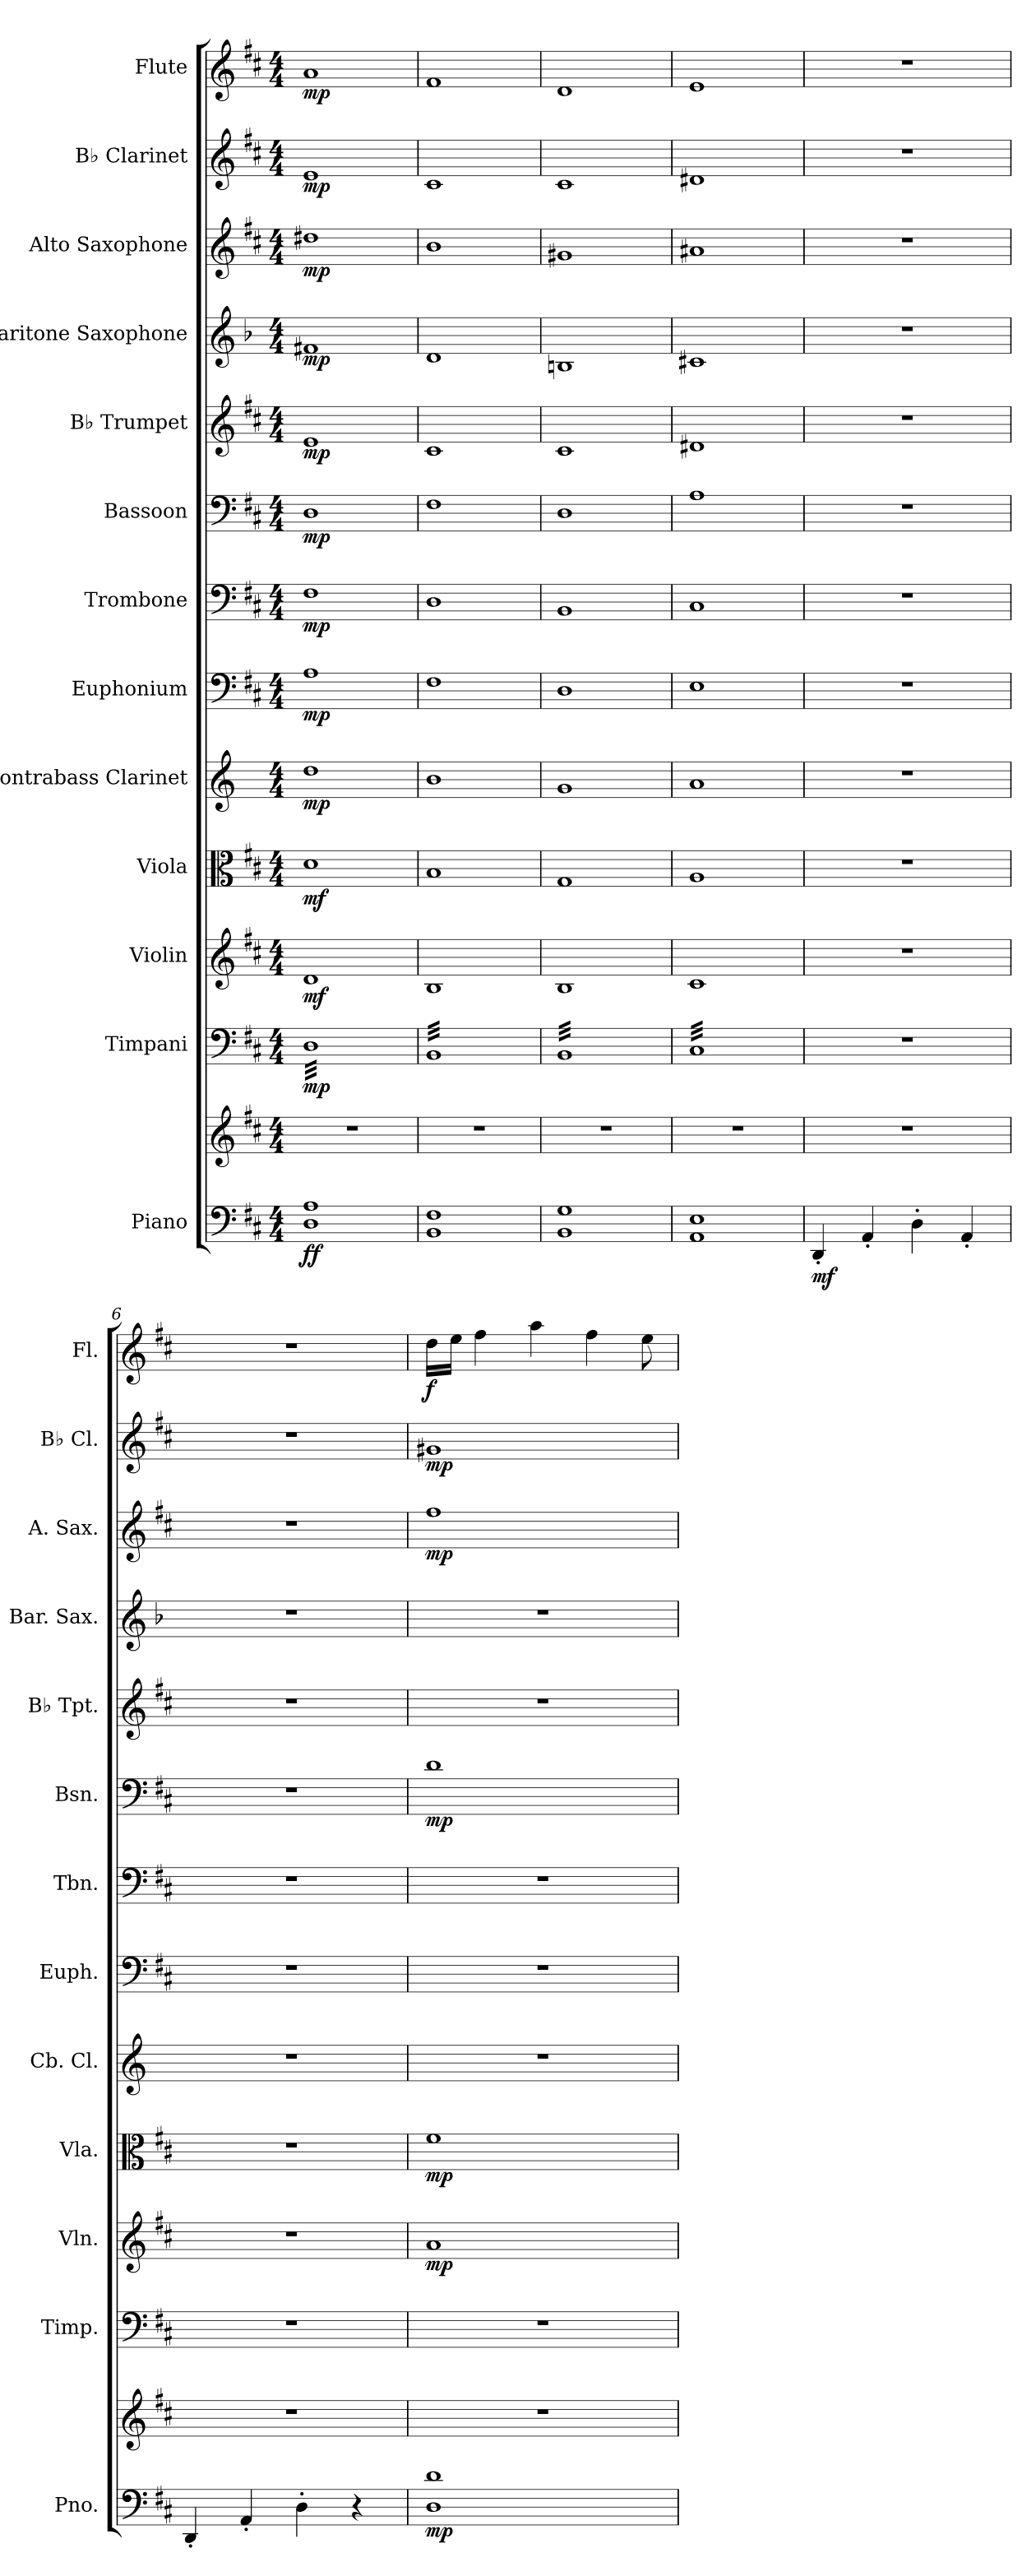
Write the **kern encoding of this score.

**kern	**kern	**dynam	**kern	**dynam	**kern	**dynam	**kern	**dynam	**kern	**dynam	**kern	**dynam	**kern	**dynam	**kern	**dynam	**kern	**dynam	**kern	**dynam	**kern	**dynam	**kern	**dynam	**kern	**dynam
*part13	*part13	*part13	*part12	*part12	*part11	*part11	*part10	*part10	*part9	*part9	*part8	*part8	*part7	*part7	*part6	*part6	*part5	*part5	*part4	*part4	*part3	*part3	*part2	*part2	*part1	*part1
*staff14	*staff13	*staff13/14	*staff12	*staff12	*staff11	*staff11	*staff10	*staff10	*staff9	*staff9	*staff8	*staff8	*staff7	*staff7	*staff6	*staff6	*staff5	*staff5	*staff4	*staff4	*staff3	*staff3	*staff2	*staff2	*staff1	*staff1
*I"Piano	*	*	*I"Timpani	*	*I"Violin	*	*I"Viola	*	*I"Contrabass Clarinet	*	*I"Euphonium	*	*I"Trombone	*	*I"Bassoon	*	*I"B♭ Trumpet	*	*I"Baritone Saxophone	*	*I"Alto Saxophone	*	*I"B♭ Clarinet	*	*I"Flute	*
*I'Pno.	*	*	*I'Timp.	*	*I'Vln.	*	*I'Vla.	*	*I'Cb. Cl.	*	*I'Euph.	*	*I'Tbn.	*	*I'Bsn.	*	*I'B♭ Tpt.	*	*I'Bar. Sax.	*	*I'A. Sax.	*	*I'B♭ Cl.	*	*I'Fl.	*
*clefF4	*clefG2	*	*clefF4	*	*clefG2	*	*clefC3	*	*clefG2	*	*clefF4	*	*clefF4	*	*clefF4	*	*clefG2	*	*clefG2	*	*clefG2	*	*clefG2	*	*clefG2	*
*	*	*	*	*	*	*	*	*	*ITrd15c26	*	*	*	*	*	*	*	*ITrd1c2	*	*ITrd12c21	*	*ITrd5c9	*	*ITrd1c2	*	*	*
*k[f#c#]	*k[f#c#]	*	*k[f#c#]	*	*k[f#c#]	*	*k[f#c#]	*	*k[]	*	*k[f#c#]	*	*k[f#c#]	*	*k[f#c#]	*	*k[]	*	*k[b-]	*	*k[b-]	*	*k[]	*	*k[f#c#]	*
*M4/4	*M4/4	*	*M4/4	*	*M4/4	*	*M4/4	*	*M4/4	*	*M4/4	*	*M4/4	*	*M4/4	*	*M4/4	*	*M4/4	*	*M4/4	*	*M4/4	*	*M4/4	*
*MM80	*MM80	*	*MM80	*	*MM80	*	*MM80	*	*MM80	*	*MM80	*	*MM80	*	*MM80	*	*MM80	*	*MM80	*	*MM80	*	*MM80	*	*MM80	*
=1	=1	=1	=1	=1	=1	=1	=1	=1	=1	=1	=1	=1	=1	=1	=1	=1	=1	=1	=1	=1	=1	=1	=1	=1	=1	=1
!	!	!LO:DY:b=2	!	!LO:DY:b	!	!LO:DY:b	!	!LO:DY:b	!	!LO:DY:b	!	!LO:DY:b	!	!LO:DY:b	!	!LO:DY:b	!	!LO:DY:b	!	!LO:DY:b	!	!LO:DY:b	!	!LO:DY:b	!	!LO:DY:b
*	*	*	*tremolo	*	*	*	*	*	*	*	*	*	*	*	*	*	*	*	*	*	*	*	*	*	*	*
1D 1A	1r	ff	32DLLL	mp	1d	mf	1d	mf	1D	mp	1A	mp	1F#	mp	1D	mp	1d	mp	1F#X	mp	1f#X	mp	1d	mp	1a	mp
.	.	.	32D	.	.	.	.	.	.	.	.	.	.	.	.	.	.	.	.	.	.	.	.	.	.	.
.	.	.	32D	.	.	.	.	.	.	.	.	.	.	.	.	.	.	.	.	.	.	.	.	.	.	.
.	.	.	32D	.	.	.	.	.	.	.	.	.	.	.	.	.	.	.	.	.	.	.	.	.	.	.
.	.	.	32D	.	.	.	.	.	.	.	.	.	.	.	.	.	.	.	.	.	.	.	.	.	.	.
.	.	.	32D	.	.	.	.	.	.	.	.	.	.	.	.	.	.	.	.	.	.	.	.	.	.	.
.	.	.	32D	.	.	.	.	.	.	.	.	.	.	.	.	.	.	.	.	.	.	.	.	.	.	.
.	.	.	32D	.	.	.	.	.	.	.	.	.	.	.	.	.	.	.	.	.	.	.	.	.	.	.
.	.	.	32D	.	.	.	.	.	.	.	.	.	.	.	.	.	.	.	.	.	.	.	.	.	.	.
.	.	.	32D	.	.	.	.	.	.	.	.	.	.	.	.	.	.	.	.	.	.	.	.	.	.	.
.	.	.	32D	.	.	.	.	.	.	.	.	.	.	.	.	.	.	.	.	.	.	.	.	.	.	.
.	.	.	32D	.	.	.	.	.	.	.	.	.	.	.	.	.	.	.	.	.	.	.	.	.	.	.
.	.	.	32D	.	.	.	.	.	.	.	.	.	.	.	.	.	.	.	.	.	.	.	.	.	.	.
.	.	.	32D	.	.	.	.	.	.	.	.	.	.	.	.	.	.	.	.	.	.	.	.	.	.	.
.	.	.	32D	.	.	.	.	.	.	.	.	.	.	.	.	.	.	.	.	.	.	.	.	.	.	.
.	.	.	32D	.	.	.	.	.	.	.	.	.	.	.	.	.	.	.	.	.	.	.	.	.	.	.
.	.	.	32D	.	.	.	.	.	.	.	.	.	.	.	.	.	.	.	.	.	.	.	.	.	.	.
.	.	.	32D	.	.	.	.	.	.	.	.	.	.	.	.	.	.	.	.	.	.	.	.	.	.	.
.	.	.	32D	.	.	.	.	.	.	.	.	.	.	.	.	.	.	.	.	.	.	.	.	.	.	.
.	.	.	32D	.	.	.	.	.	.	.	.	.	.	.	.	.	.	.	.	.	.	.	.	.	.	.
.	.	.	32D	.	.	.	.	.	.	.	.	.	.	.	.	.	.	.	.	.	.	.	.	.	.	.
.	.	.	32D	.	.	.	.	.	.	.	.	.	.	.	.	.	.	.	.	.	.	.	.	.	.	.
.	.	.	32D	.	.	.	.	.	.	.	.	.	.	.	.	.	.	.	.	.	.	.	.	.	.	.
.	.	.	32D	.	.	.	.	.	.	.	.	.	.	.	.	.	.	.	.	.	.	.	.	.	.	.
.	.	.	32D	.	.	.	.	.	.	.	.	.	.	.	.	.	.	.	.	.	.	.	.	.	.	.
.	.	.	32D	.	.	.	.	.	.	.	.	.	.	.	.	.	.	.	.	.	.	.	.	.	.	.
.	.	.	32D	.	.	.	.	.	.	.	.	.	.	.	.	.	.	.	.	.	.	.	.	.	.	.
.	.	.	32D	.	.	.	.	.	.	.	.	.	.	.	.	.	.	.	.	.	.	.	.	.	.	.
.	.	.	32D	.	.	.	.	.	.	.	.	.	.	.	.	.	.	.	.	.	.	.	.	.	.	.
.	.	.	32D	.	.	.	.	.	.	.	.	.	.	.	.	.	.	.	.	.	.	.	.	.	.	.
.	.	.	32D	.	.	.	.	.	.	.	.	.	.	.	.	.	.	.	.	.	.	.	.	.	.	.
.	.	.	32DJJJ	.	.	.	.	.	.	.	.	.	.	.	.	.	.	.	.	.	.	.	.	.	.	.
=2	=2	=2	=2	=2	=2	=2	=2	=2	=2	=2	=2	=2	=2	=2	=2	=2	=2	=2	=2	=2	=2	=2	=2	=2	=2	=2
1BB 1F#	1r	.	32BBLLL	.	1B	.	1B	.	1BB	.	1F#	.	1D	.	1F#	.	1B	.	1D	.	1d	.	1B	.	1f#	.
.	.	.	32BB	.	.	.	.	.	.	.	.	.	.	.	.	.	.	.	.	.	.	.	.	.	.	.
.	.	.	32BB	.	.	.	.	.	.	.	.	.	.	.	.	.	.	.	.	.	.	.	.	.	.	.
.	.	.	32BB	.	.	.	.	.	.	.	.	.	.	.	.	.	.	.	.	.	.	.	.	.	.	.
.	.	.	32BB	.	.	.	.	.	.	.	.	.	.	.	.	.	.	.	.	.	.	.	.	.	.	.
.	.	.	32BB	.	.	.	.	.	.	.	.	.	.	.	.	.	.	.	.	.	.	.	.	.	.	.
.	.	.	32BB	.	.	.	.	.	.	.	.	.	.	.	.	.	.	.	.	.	.	.	.	.	.	.
.	.	.	32BB	.	.	.	.	.	.	.	.	.	.	.	.	.	.	.	.	.	.	.	.	.	.	.
.	.	.	32BB	.	.	.	.	.	.	.	.	.	.	.	.	.	.	.	.	.	.	.	.	.	.	.
.	.	.	32BB	.	.	.	.	.	.	.	.	.	.	.	.	.	.	.	.	.	.	.	.	.	.	.
.	.	.	32BB	.	.	.	.	.	.	.	.	.	.	.	.	.	.	.	.	.	.	.	.	.	.	.
.	.	.	32BB	.	.	.	.	.	.	.	.	.	.	.	.	.	.	.	.	.	.	.	.	.	.	.
.	.	.	32BB	.	.	.	.	.	.	.	.	.	.	.	.	.	.	.	.	.	.	.	.	.	.	.
.	.	.	32BB	.	.	.	.	.	.	.	.	.	.	.	.	.	.	.	.	.	.	.	.	.	.	.
.	.	.	32BB	.	.	.	.	.	.	.	.	.	.	.	.	.	.	.	.	.	.	.	.	.	.	.
.	.	.	32BB	.	.	.	.	.	.	.	.	.	.	.	.	.	.	.	.	.	.	.	.	.	.	.
.	.	.	32BB	.	.	.	.	.	.	.	.	.	.	.	.	.	.	.	.	.	.	.	.	.	.	.
.	.	.	32BB	.	.	.	.	.	.	.	.	.	.	.	.	.	.	.	.	.	.	.	.	.	.	.
.	.	.	32BB	.	.	.	.	.	.	.	.	.	.	.	.	.	.	.	.	.	.	.	.	.	.	.
.	.	.	32BB	.	.	.	.	.	.	.	.	.	.	.	.	.	.	.	.	.	.	.	.	.	.	.
.	.	.	32BB	.	.	.	.	.	.	.	.	.	.	.	.	.	.	.	.	.	.	.	.	.	.	.
.	.	.	32BB	.	.	.	.	.	.	.	.	.	.	.	.	.	.	.	.	.	.	.	.	.	.	.
.	.	.	32BB	.	.	.	.	.	.	.	.	.	.	.	.	.	.	.	.	.	.	.	.	.	.	.
.	.	.	32BB	.	.	.	.	.	.	.	.	.	.	.	.	.	.	.	.	.	.	.	.	.	.	.
.	.	.	32BB	.	.	.	.	.	.	.	.	.	.	.	.	.	.	.	.	.	.	.	.	.	.	.
.	.	.	32BB	.	.	.	.	.	.	.	.	.	.	.	.	.	.	.	.	.	.	.	.	.	.	.
.	.	.	32BB	.	.	.	.	.	.	.	.	.	.	.	.	.	.	.	.	.	.	.	.	.	.	.
.	.	.	32BB	.	.	.	.	.	.	.	.	.	.	.	.	.	.	.	.	.	.	.	.	.	.	.
.	.	.	32BB	.	.	.	.	.	.	.	.	.	.	.	.	.	.	.	.	.	.	.	.	.	.	.
.	.	.	32BB	.	.	.	.	.	.	.	.	.	.	.	.	.	.	.	.	.	.	.	.	.	.	.
.	.	.	32BB	.	.	.	.	.	.	.	.	.	.	.	.	.	.	.	.	.	.	.	.	.	.	.
.	.	.	32BBJJJ	.	.	.	.	.	.	.	.	.	.	.	.	.	.	.	.	.	.	.	.	.	.	.
=3	=3	=3	=3	=3	=3	=3	=3	=3	=3	=3	=3	=3	=3	=3	=3	=3	=3	=3	=3	=3	=3	=3	=3	=3	=3	=3
1BB 1G	1r	.	32BBLLL	.	1B	.	1G	.	1GG	.	1D	.	1BB	.	1D	.	1B	.	1BBn	.	1Bn	.	1B	.	1d	.
.	.	.	32BB	.	.	.	.	.	.	.	.	.	.	.	.	.	.	.	.	.	.	.	.	.	.	.
.	.	.	32BB	.	.	.	.	.	.	.	.	.	.	.	.	.	.	.	.	.	.	.	.	.	.	.
.	.	.	32BB	.	.	.	.	.	.	.	.	.	.	.	.	.	.	.	.	.	.	.	.	.	.	.
.	.	.	32BB	.	.	.	.	.	.	.	.	.	.	.	.	.	.	.	.	.	.	.	.	.	.	.
.	.	.	32BB	.	.	.	.	.	.	.	.	.	.	.	.	.	.	.	.	.	.	.	.	.	.	.
.	.	.	32BB	.	.	.	.	.	.	.	.	.	.	.	.	.	.	.	.	.	.	.	.	.	.	.
.	.	.	32BB	.	.	.	.	.	.	.	.	.	.	.	.	.	.	.	.	.	.	.	.	.	.	.
.	.	.	32BB	.	.	.	.	.	.	.	.	.	.	.	.	.	.	.	.	.	.	.	.	.	.	.
.	.	.	32BB	.	.	.	.	.	.	.	.	.	.	.	.	.	.	.	.	.	.	.	.	.	.	.
.	.	.	32BB	.	.	.	.	.	.	.	.	.	.	.	.	.	.	.	.	.	.	.	.	.	.	.
.	.	.	32BB	.	.	.	.	.	.	.	.	.	.	.	.	.	.	.	.	.	.	.	.	.	.	.
.	.	.	32BB	.	.	.	.	.	.	.	.	.	.	.	.	.	.	.	.	.	.	.	.	.	.	.
.	.	.	32BB	.	.	.	.	.	.	.	.	.	.	.	.	.	.	.	.	.	.	.	.	.	.	.
.	.	.	32BB	.	.	.	.	.	.	.	.	.	.	.	.	.	.	.	.	.	.	.	.	.	.	.
.	.	.	32BB	.	.	.	.	.	.	.	.	.	.	.	.	.	.	.	.	.	.	.	.	.	.	.
.	.	.	32BB	.	.	.	.	.	.	.	.	.	.	.	.	.	.	.	.	.	.	.	.	.	.	.
.	.	.	32BB	.	.	.	.	.	.	.	.	.	.	.	.	.	.	.	.	.	.	.	.	.	.	.
.	.	.	32BB	.	.	.	.	.	.	.	.	.	.	.	.	.	.	.	.	.	.	.	.	.	.	.
.	.	.	32BB	.	.	.	.	.	.	.	.	.	.	.	.	.	.	.	.	.	.	.	.	.	.	.
.	.	.	32BB	.	.	.	.	.	.	.	.	.	.	.	.	.	.	.	.	.	.	.	.	.	.	.
.	.	.	32BB	.	.	.	.	.	.	.	.	.	.	.	.	.	.	.	.	.	.	.	.	.	.	.
.	.	.	32BB	.	.	.	.	.	.	.	.	.	.	.	.	.	.	.	.	.	.	.	.	.	.	.
.	.	.	32BB	.	.	.	.	.	.	.	.	.	.	.	.	.	.	.	.	.	.	.	.	.	.	.
.	.	.	32BB	.	.	.	.	.	.	.	.	.	.	.	.	.	.	.	.	.	.	.	.	.	.	.
.	.	.	32BB	.	.	.	.	.	.	.	.	.	.	.	.	.	.	.	.	.	.	.	.	.	.	.
.	.	.	32BB	.	.	.	.	.	.	.	.	.	.	.	.	.	.	.	.	.	.	.	.	.	.	.
.	.	.	32BB	.	.	.	.	.	.	.	.	.	.	.	.	.	.	.	.	.	.	.	.	.	.	.
.	.	.	32BB	.	.	.	.	.	.	.	.	.	.	.	.	.	.	.	.	.	.	.	.	.	.	.
.	.	.	32BB	.	.	.	.	.	.	.	.	.	.	.	.	.	.	.	.	.	.	.	.	.	.	.
.	.	.	32BB	.	.	.	.	.	.	.	.	.	.	.	.	.	.	.	.	.	.	.	.	.	.	.
.	.	.	32BBJJJ	.	.	.	.	.	.	.	.	.	.	.	.	.	.	.	.	.	.	.	.	.	.	.
=4	=4	=4	=4	=4	=4	=4	=4	=4	=4	=4	=4	=4	=4	=4	=4	=4	=4	=4	=4	=4	=4	=4	=4	=4	=4	=4
1AA 1E	1r	.	32C#LLL	.	1c#	.	1A	.	1AA	.	1E	.	1C#	.	1A	.	1c#X	.	1C#X	.	1c#X	.	1c#X	.	1e	.
.	.	.	32C#	.	.	.	.	.	.	.	.	.	.	.	.	.	.	.	.	.	.	.	.	.	.	.
.	.	.	32C#	.	.	.	.	.	.	.	.	.	.	.	.	.	.	.	.	.	.	.	.	.	.	.
.	.	.	32C#	.	.	.	.	.	.	.	.	.	.	.	.	.	.	.	.	.	.	.	.	.	.	.
.	.	.	32C#	.	.	.	.	.	.	.	.	.	.	.	.	.	.	.	.	.	.	.	.	.	.	.
.	.	.	32C#	.	.	.	.	.	.	.	.	.	.	.	.	.	.	.	.	.	.	.	.	.	.	.
.	.	.	32C#	.	.	.	.	.	.	.	.	.	.	.	.	.	.	.	.	.	.	.	.	.	.	.
.	.	.	32C#	.	.	.	.	.	.	.	.	.	.	.	.	.	.	.	.	.	.	.	.	.	.	.
.	.	.	32C#	.	.	.	.	.	.	.	.	.	.	.	.	.	.	.	.	.	.	.	.	.	.	.
.	.	.	32C#	.	.	.	.	.	.	.	.	.	.	.	.	.	.	.	.	.	.	.	.	.	.	.
.	.	.	32C#	.	.	.	.	.	.	.	.	.	.	.	.	.	.	.	.	.	.	.	.	.	.	.
.	.	.	32C#	.	.	.	.	.	.	.	.	.	.	.	.	.	.	.	.	.	.	.	.	.	.	.
.	.	.	32C#	.	.	.	.	.	.	.	.	.	.	.	.	.	.	.	.	.	.	.	.	.	.	.
.	.	.	32C#	.	.	.	.	.	.	.	.	.	.	.	.	.	.	.	.	.	.	.	.	.	.	.
.	.	.	32C#	.	.	.	.	.	.	.	.	.	.	.	.	.	.	.	.	.	.	.	.	.	.	.
.	.	.	32C#	.	.	.	.	.	.	.	.	.	.	.	.	.	.	.	.	.	.	.	.	.	.	.
.	.	.	32C#	.	.	.	.	.	.	.	.	.	.	.	.	.	.	.	.	.	.	.	.	.	.	.
.	.	.	32C#	.	.	.	.	.	.	.	.	.	.	.	.	.	.	.	.	.	.	.	.	.	.	.
.	.	.	32C#	.	.	.	.	.	.	.	.	.	.	.	.	.	.	.	.	.	.	.	.	.	.	.
.	.	.	32C#	.	.	.	.	.	.	.	.	.	.	.	.	.	.	.	.	.	.	.	.	.	.	.
.	.	.	32C#	.	.	.	.	.	.	.	.	.	.	.	.	.	.	.	.	.	.	.	.	.	.	.
.	.	.	32C#	.	.	.	.	.	.	.	.	.	.	.	.	.	.	.	.	.	.	.	.	.	.	.
.	.	.	32C#	.	.	.	.	.	.	.	.	.	.	.	.	.	.	.	.	.	.	.	.	.	.	.
.	.	.	32C#	.	.	.	.	.	.	.	.	.	.	.	.	.	.	.	.	.	.	.	.	.	.	.
.	.	.	32C#	.	.	.	.	.	.	.	.	.	.	.	.	.	.	.	.	.	.	.	.	.	.	.
.	.	.	32C#	.	.	.	.	.	.	.	.	.	.	.	.	.	.	.	.	.	.	.	.	.	.	.
.	.	.	32C#	.	.	.	.	.	.	.	.	.	.	.	.	.	.	.	.	.	.	.	.	.	.	.
.	.	.	32C#	.	.	.	.	.	.	.	.	.	.	.	.	.	.	.	.	.	.	.	.	.	.	.
.	.	.	32C#	.	.	.	.	.	.	.	.	.	.	.	.	.	.	.	.	.	.	.	.	.	.	.
.	.	.	32C#	.	.	.	.	.	.	.	.	.	.	.	.	.	.	.	.	.	.	.	.	.	.	.
.	.	.	32C#	.	.	.	.	.	.	.	.	.	.	.	.	.	.	.	.	.	.	.	.	.	.	.
.	.	.	32C#JJJ	.	.	.	.	.	.	.	.	.	.	.	.	.	.	.	.	.	.	.	.	.	.	.
*	*	*	*Xtremolo	*	*	*	*	*	*	*	*	*	*	*	*	*	*	*	*	*	*	*	*	*	*	*
!!LO:PB:g=z
=5	=5	=5	=5	=5	=5	=5	=5	=5	=5	=5	=5	=5	=5	=5	=5	=5	=5	=5	=5	=5	=5	=5	=5	=5	=5	=5
*	*	*	*	*	*	*	*	*	*	*	*	*	*	*	*	*	*	*	*	*	*	*	*	*	*MM110	*
!	!	!LO:DY:b=2	!	!	!	!	!	!	!	!	!	!	!	!	!	!	!	!	!	!	!	!	!	!	!	!
4DD'/	1r	mf	1r	.	1r	.	1r	.	1r	.	1r	.	1r	.	1r	.	1r	.	1r	.	1r	.	1r	.	1r	.
4AA'/	.	.	.	.	.	.	.	.	.	.	.	.	.	.	.	.	.	.	.	.	.	.	.	.	.	.
4D'\	.	.	.	.	.	.	.	.	.	.	.	.	.	.	.	.	.	.	.	.	.	.	.	.	.	.
4AA'/	.	.	.	.	.	.	.	.	.	.	.	.	.	.	.	.	.	.	.	.	.	.	.	.	.	.
=6	=6	=6	=6	=6	=6	=6	=6	=6	=6	=6	=6	=6	=6	=6	=6	=6	=6	=6	=6	=6	=6	=6	=6	=6	=6	=6
4DD'/	1r	.	1r	.	1r	.	1r	.	1r	.	1r	.	1r	.	1r	.	1r	.	1r	.	1r	.	1r	.	1r	.
4AA'/	.	.	.	.	.	.	.	.	.	.	.	.	.	.	.	.	.	.	.	.	.	.	.	.	.	.
4D'\	.	.	.	.	.	.	.	.	.	.	.	.	.	.	.	.	.	.	.	.	.	.	.	.	.	.
4r	.	.	.	.	.	.	.	.	.	.	.	.	.	.	.	.	.	.	.	.	.	.	.	.	.	.
=7	=7	=7	=7	=7	=7	=7	=7	=7	=7	=7	=7	=7	=7	=7	=7	=7	=7	=7	=7	=7	=7	=7	=7	=7	=7	=7
!	!	!LO:DY:b=2	!	!	!	!LO:DY:b	!	!LO:DY:b	!	!	!	!	!	!	!	!LO:DY:b	!	!	!	!	!	!LO:DY:b	!	!LO:DY:b	!	!LO:DY:b
1D 1d	1r	mp	1r	.	1a	mp	1f#	mp	1r	.	1r	.	1r	.	1d	mp	1r	.	1r	.	1a	mp	1f#X	mp	16dd\LL	f
.	.	.	.	.	.	.	.	.	.	.	.	.	.	.	.	.	.	.	.	.	.	.	.	.	16ee\JJ	.
.	.	.	.	.	.	.	.	.	.	.	.	.	.	.	.	.	.	.	.	.	.	.	.	.	4ff#\	.
.	.	.	.	.	.	.	.	.	.	.	.	.	.	.	.	.	.	.	.	.	.	.	.	.	4aa\	.
.	.	.	.	.	.	.	.	.	.	.	.	.	.	.	.	.	.	.	.	.	.	.	.	.	4ff#\	.
.	.	.	.	.	.	.	.	.	.	.	.	.	.	.	.	.	.	.	.	.	.	.	.	.	8ee\	.
=	=	=	=	=	=	=	=	=	=	=	=	=	=	=	=	=	=	=	=	=	=	=	=	=	=	=
*-	*-	*-	*-	*-	*-	*-	*-	*-	*-	*-	*-	*-	*-	*-	*-	*-	*-	*-	*-	*-	*-	*-	*-	*-	*-	*-
